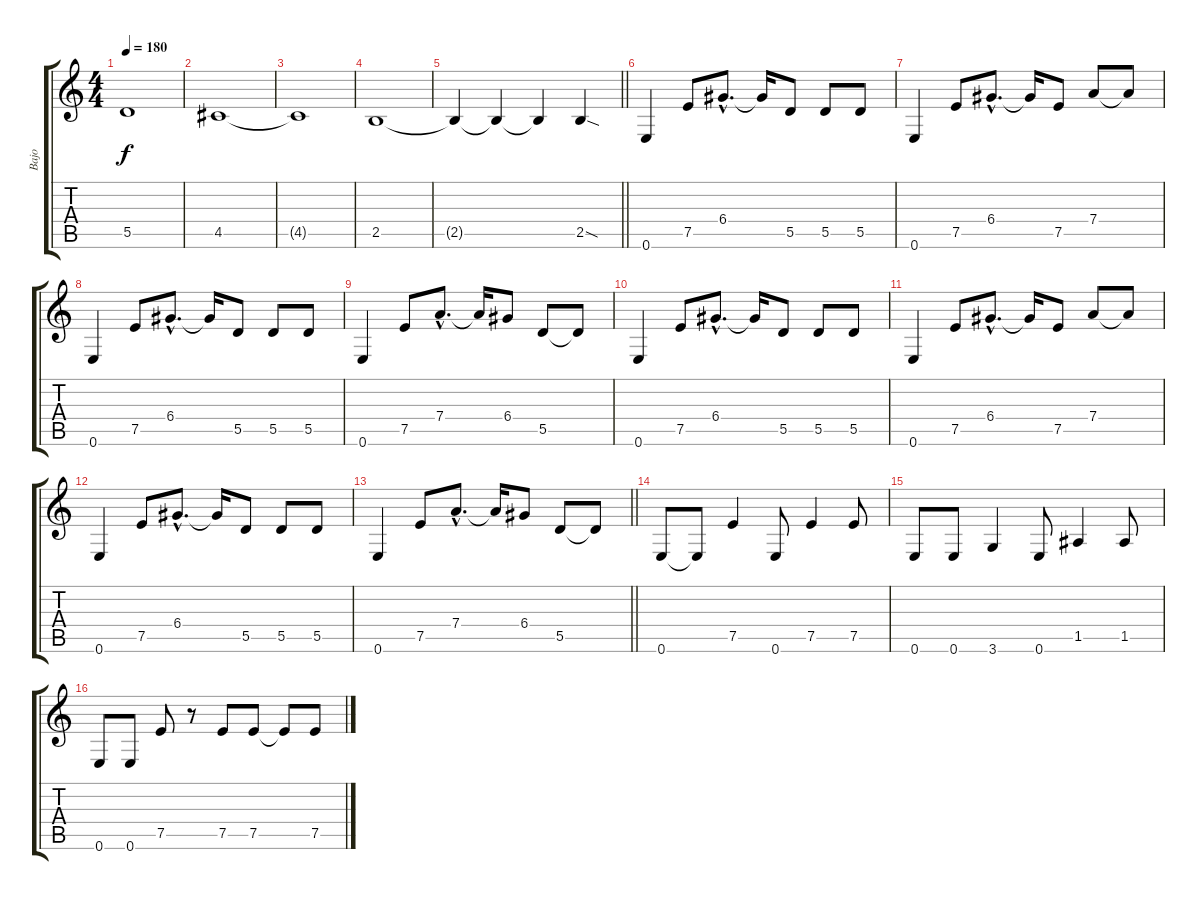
\track ("Bajo" "Bajo") {instrument electricbasspick}
\staff {score tabs}
\tuning (E4 B3 G3 D3 A2 E2) {hide}
\ts (4 4)
\tempo 180
\clef g2
\ks c
5.5{t}.1{dy f} |
4.5.1 |
4.5{t}.1 |
2.5.1 |
\barLineRight lightlight
2.5{t}.4 2.5{t}.4 2.5{t}.4 2.5{sod}.4 |
0.6.4 7.5.8 6.4{hac}.8{d} 6.4{t}.16 5.5.8 5.5.8 5.5.8 |
0.6.4 7.5.8 6.4{hac}.8{d} 6.4{t}.16 7.5.8 7.4.8 7.4{t}.8 |
0.6.4 7.5.8 6.4{hac}.8{d} 6.4{t}.16 5.5.8 5.5.8 5.5.8 |
0.6.4 7.5.8 7.4{hac}.8{d} 7.4{t}.16 6.4.8 5.5.8 5.5{t}.8 |
0.6.4 7.5.8 6.4{hac}.8{d} 6.4{t}.16 5.5.8 5.5.8 5.5.8 |
0.6.4 7.5.8 6.4{hac}.8{d} 6.4{t}.16 7.5.8 7.4.8 7.4{t}.8 |
0.6.4 7.5.8 6.4{hac}.8{d} 6.4{t}.16 5.5.8 5.5.8 5.5.8 |
\barLineRight lightlight
0.6.4 7.5.8 7.4{hac}.8{d} 7.4{t}.16 6.4.8 5.5.8 5.5{t}.8 |
0.6.8 0.6{t}.8 7.5.4 0.6.8 7.5.4 7.5.8 |
0.6.8 0.6.8 3.6.4 0.6.8 1.5.4 1.5.8 |
0.6.8 0.6.8 7.5.8 r.8 7.5.8 7.5.8 7.5{t}.8 7.5.8
